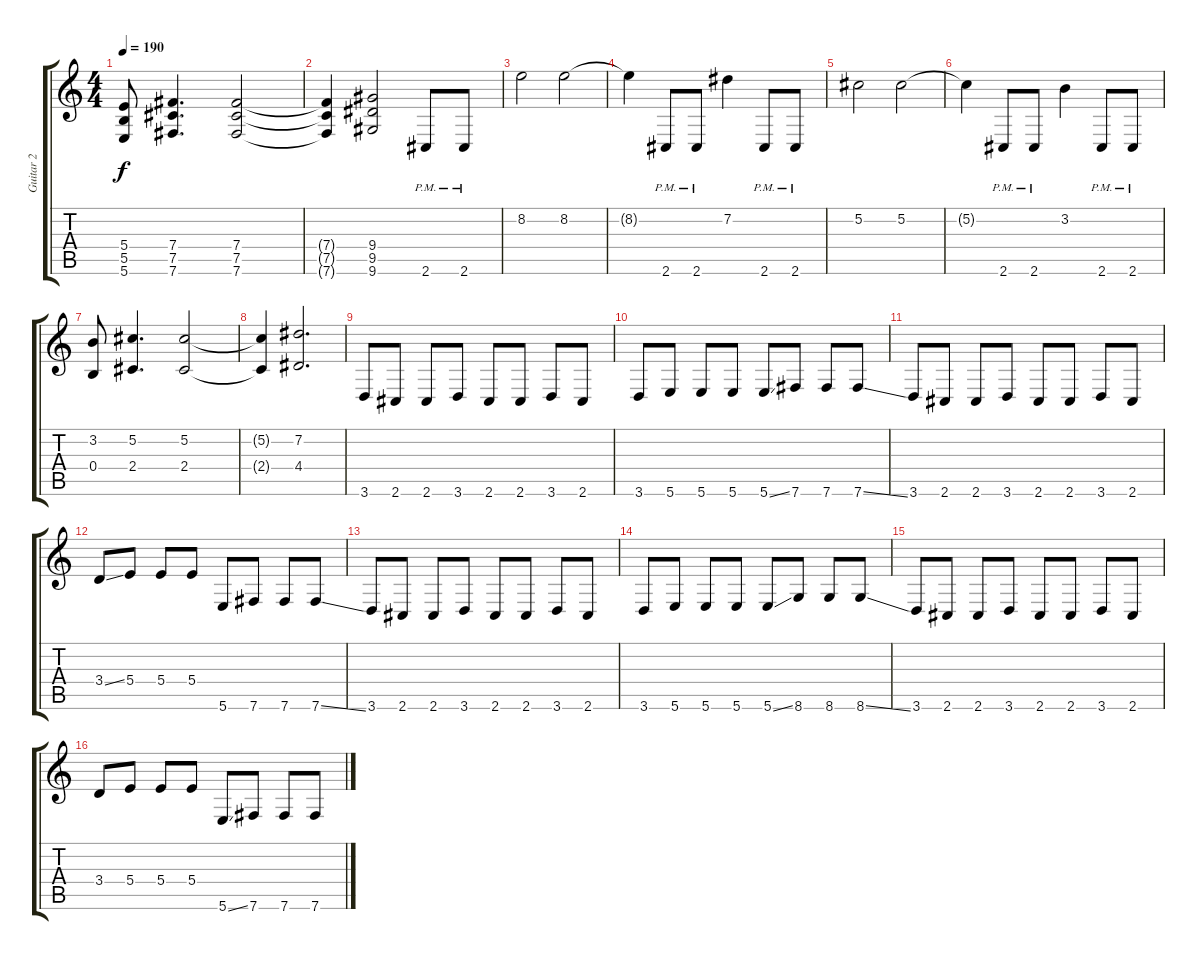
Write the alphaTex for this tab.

\track ("Guitar 2" "Guitar 2") {instrument distortionguitar}
\staff {score tabs}
\tuning (Db4 Ab3 E3 B2 Gb2 B1) {hide}
\ts (4 4)
\tempo 190
\clef g2
\ks c
(5.4 5.5 5.6).8{dy f} (7.4 7.5 7.6).4{d} (7.4 7.5 7.6).2 |
(7.4{t} 7.5{t} 7.6{t}).4 (9.4 9.5 9.6).2 2.6{pm}.8 2.6{pm}.8 |
8.2.2 8.2.2 |
8.2{t}.4 2.6{pm}.8 2.6{pm}.8 7.2.4 2.6{pm}.8 2.6{pm}.8 |
5.2.2 5.2.2 |
5.2{t}.4 2.6{pm}.8 2.6{pm}.8 3.2.4 2.6{pm}.8 2.6{pm}.8 |
(3.2 0.4).8 (5.2 2.4).4{d} (5.2 2.4).2 |
(5.2{t} 2.4{t}).4 (7.2 4.4).2{d} |
3.6.8 2.6.8 2.6.8 3.6.8 2.6.8 2.6.8 3.6.8 2.6.8 |
3.6.8 5.6.8 5.6.8 5.6.8 5.6{ss}.8 7.6.8 7.6.8 7.6{ss}.8 |
3.6.8 2.6.8 2.6.8 3.6.8 2.6.8 2.6.8 3.6.8 2.6.8 |
3.4{ss}.8 5.4.8 5.4.8 5.4.8 5.6.8 7.6.8 7.6.8 7.6{ss}.8 |
3.6.8 2.6.8 2.6.8 3.6.8 2.6.8 2.6.8 3.6.8 2.6.8 |
3.6.8 5.6.8 5.6.8 5.6.8 5.6{ss}.8 8.6.8 8.6.8 8.6{ss}.8 |
3.6.8 2.6.8 2.6.8 3.6.8 2.6.8 2.6.8 3.6.8 2.6.8 |
3.4.8 5.4.8 5.4.8 5.4.8 5.6{ss}.8 7.6.8 7.6.8 7.6.8
